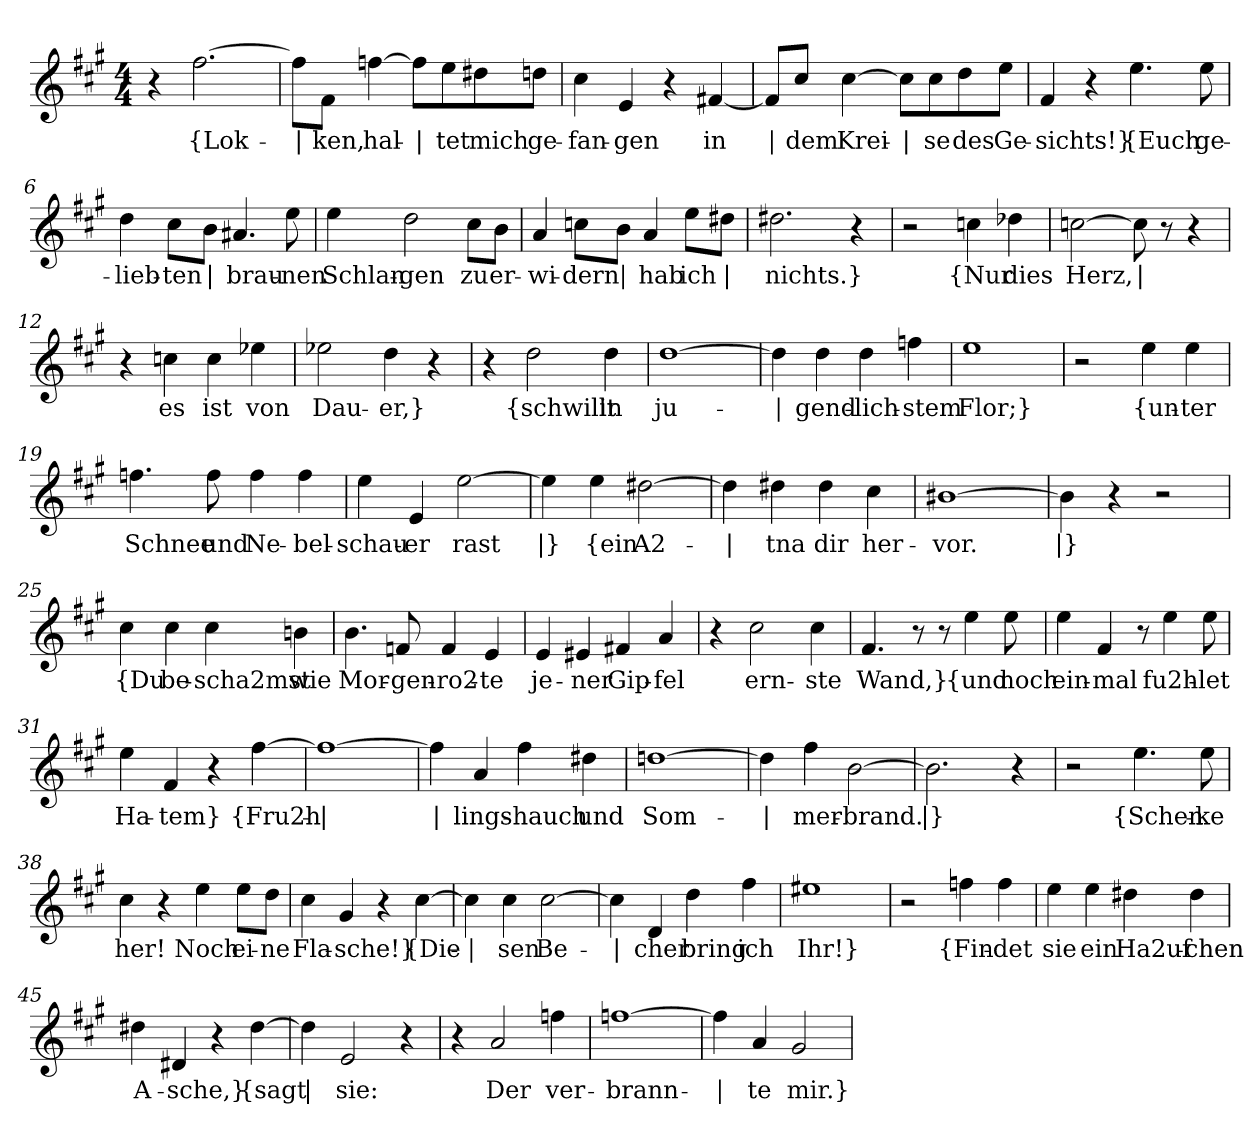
**kern	**text
*part1	*part1
*staff1	*staff1
*clefG2	*
*k[f#c#g#]	*
*M4/4	*
=1	=1
4r	.
!	!LO:LY:b
[2.ff#\	{Lok-
=2	=2
!	!LO:LY:b
8ff#\L]	|
!	!LO:LY:b
8f#\J	-ken,
!	!LO:LY:b
[4ffn\	hal-
!	!LO:LY:b
8ff\L]	|
!	!LO:LY:b
8ee\	-tet
!	!LO:LY:b
8dd#X\	mich
!	!LO:LY:b
8ddn\J	ge-
=3	=3
!	!LO:LY:b
4cc#\	-fan-
!	!LO:LY:b
4e/	-gen
4r	.
!	!LO:LY:b
[4f#X/	in
=4	=4
!	!LO:LY:b
8f#/L]	|
!	!LO:LY:b
8cc#/J	dem
!	!LO:LY:b
[4cc#\	Krei-
!	!LO:LY:b
8cc#\L]	|
!	!LO:LY:b
8cc#\	-se
!	!LO:LY:b
8dd\	des
!	!LO:LY:b
8ee\J	Ge-
=5	=5
!	!LO:LY:b
4f#/	-sichts!}
4r	.
!	!LO:LY:b
4.ee\	{Euch
!	!LO:LY:b
8ee\	ge-
!!LO:LB:g=z
=6	=6
!	!LO:LY:b
4dd\	-lieb-
!	!LO:LY:b
8cc#\L	-ten
!	!LO:LY:b
8b\J	|
!	!LO:LY:b
4.a#X/	brau-
!	!LO:LY:b
8ee\	-nen
=7	=7
!	!LO:LY:b
4ee\	Schlan-
!	!LO:LY:b
2dd\	-gen
!	!LO:LY:b
8cc#\L	zu
!	!LO:LY:b
8b\J	er-
=8	=8
!	!LO:LY:b
4a/	-wi-
!	!LO:LY:b
8ccn\L	-dern
!	!LO:LY:b
8b\J	|
!	!LO:LY:b
4a/	hab
!	!LO:LY:b
8ee\L	ich
!	!LO:LY:b
8dd#X\J	|
=9	=9
!	!LO:LY:b
2.dd#X\	nichts.}
4r	.
=10	=10
2r	.
!	!LO:LY:b
4ccn\	{Nur
!	!LO:LY:b
4dd-X\	dies
=11	=11
!	!LO:LY:b
[2ccn\	Herz,
!	!LO:LY:b
8cc\]	|
8r	.
4r	.
!!LO:LB:g=z
=12	=12
4r	.
!	!LO:LY:b
4ccn\	es
!	!LO:LY:b
4cc\	ist
!	!LO:LY:b
4ee-X\	von
=13	=13
!	!LO:LY:b
2ee-X\	Dau-
!	!LO:LY:b
4dd\	-er,}
4r	.
=14	=14
4r	.
!	!LO:LY:b
2dd\	{schwillt
!	!LO:LY:b
4dd\	in
=15	=15
!	!LO:LY:b
[1dd	ju-
=16	=16
!	!LO:LY:b
4dd\]	|
!	!LO:LY:b
4dd\	-gend-
!	!LO:LY:b
4dd\	-lich-
!	!LO:LY:b
4ffn\	-stem
=17	=17
!	!LO:LY:b
1ee	Flor;}
=18	=18
2r	.
!	!LO:LY:b
4ee\	{un-
!	!LO:LY:b
4ee\	-ter
!!LO:LB:g=z
=19	=19
!	!LO:LY:b
4.ffn\	Schnee
!	!LO:LY:b
8ff\	und
!	!LO:LY:b
4ff\	Ne-
!	!LO:LY:b
4ff\	-bel-
=20	=20
!	!LO:LY:b
4ee\	-schau-
!	!LO:LY:b
4e/	-er
!	!LO:LY:b
[2ee\	rast
=21	=21
!	!LO:LY:b
4ee\]	|}
!	!LO:LY:b
4ee\	{ein
!	!LO:LY:b
[2dd#X\	A2-
=22	=22
!	!LO:LY:b
4dd#\]	|
!	!LO:LY:b
4dd#X\	-tna
!	!LO:LY:b
4dd#\	dir
!	!LO:LY:b
4cc#\	her-
=23	=23
!	!LO:LY:b
[1b#X	-vor.
=24	=24
!	!LO:LY:b
4b#\]	|}
4r	.
2r	.
!!LO:LB:g=z
=25	=25
!	!LO:LY:b
4cc#\	{Du
!	!LO:LY:b
4cc#\	be-
!	!LO:LY:b
4cc#\	-scha2mst
!	!LO:LY:b
4bn\	wie
=26	=26
!	!LO:LY:b
4.b\	Mor-
!	!LO:LY:b
8fn/	-gen-
!	!LO:LY:b
4f/	-ro2-
!	!LO:LY:b
4e/	-te
=27	=27
!	!LO:LY:b
4e/	je-
!	!LO:LY:b
4e#X/	-ner
!	!LO:LY:b
4f#X/	Gip-
!	!LO:LY:b
4a/	-fel
=28	=28
4r	.
!	!LO:LY:b
2cc#\	ern-
!	!LO:LY:b
4cc#\	-ste
=29	=29
!	!LO:LY:b
4.f#/	Wand,}
8r	.
8r	.
!	!LO:LY:b
4ee\	{und
!	!LO:LY:b
8ee\	noch
!!LO:LB:g=z
=30	=30
!	!LO:LY:b
4ee\	ein-
!	!LO:LY:b
4f#/	-mal
8r	.
!	!LO:LY:b
4ee\	fu2h-
!	!LO:LY:b
8ee\	-let
=31	=31
!	!LO:LY:b
4ee\	Ha-
!	!LO:LY:b
4f#/	-tem}
4r	.
!	!LO:LY:b
[4ff#\	{Fru2h-
=32	=32
!	!LO:LY:b
1ff#_	|
=33	=33
!	!LO:LY:b
4ff#\]	|
!	!LO:LY:b
4a/	-lings-
!	!LO:LY:b
4ff#\	-hauch
!	!LO:LY:b
4dd#X\	und
=34	=34
!	!LO:LY:b
[1ddn	Som-
=35	=35
!	!LO:LY:b
4ddn\]	|
!	!LO:LY:b
4ff#\	-mer-
!	!LO:LY:b
[2b\	-brand.
=36	=36
!	!LO:LY:b
2.b\]	|}
4r	.
!!LO:LB:g=z
=37	=37
2r	.
!	!LO:LY:b
4.ee\	{Schen-
!	!LO:LY:b
8ee\	-ke
=38	=38
!	!LO:LY:b
4cc#\	her!
4r	.
!	!LO:LY:b
4ee\	Noch
!	!LO:LY:b
8ee\L	ei-
!	!LO:LY:b
8dd\J	-ne
=39	=39
!	!LO:LY:b
4cc#\	Fla-
!	!LO:LY:b
4g#/	-sche!}
4r	.
!	!LO:LY:b
[4cc#\	{Die-
=40	=40
!	!LO:LY:b
4cc#\]	|
!	!LO:LY:b
4cc#\	-sen
!	!LO:LY:b
[2cc#\	Be-
=41	=41
!	!LO:LY:b
4cc#\]	|
!	!LO:LY:b
4d/	-cher
!	!LO:LY:b
4dd\	bring
!	!LO:LY:b
4ff#\	ich
=42	=42
!	!LO:LY:b
1ee#X	Ihr!}
!!LO:LB:g=z
=43	=43
2r	.
!	!LO:LY:b
4ffn\	{Fin-
!	!LO:LY:b
4ff\	-det
=44	=44
!	!LO:LY:b
4ee\	sie
!	!LO:LY:b
4ee\	ein
!	!LO:LY:b
4dd#X\	Ha2uf-
!	!LO:LY:b
4dd#\	-chen
=45	=45
!	!LO:LY:b
4dd#X\	A-
!	!LO:LY:b
4d#X/	-sche,}
4r	.
!	!LO:LY:b
[4dd#\	{sagt
=46	=46
!	!LO:LY:b
4dd#\]	|
!	!LO:LY:b
2e/	sie:
4r	.
=47	=47
4r	.
!	!LO:LY:b
2a/	Der
!	!LO:LY:b
4ffn\	ver-
=48	=48
!	!LO:LY:b
[1ffn	-brann-
=49	=49
!	!LO:LY:b
4ff\]	|
!	!LO:LY:b
4a/	-te
!	!LO:LY:b
2g#/	mir.}
=	=
*-	*-
